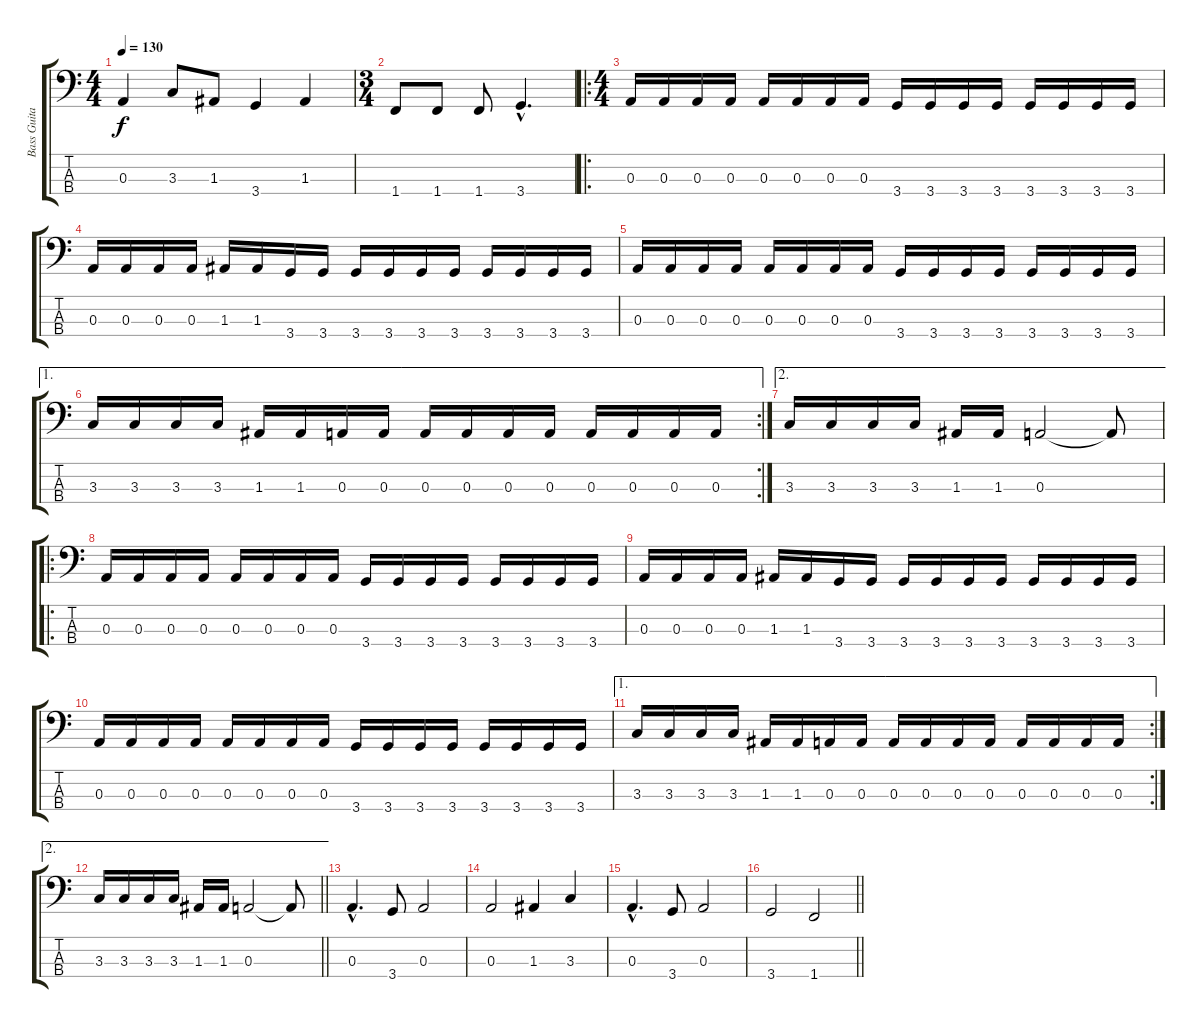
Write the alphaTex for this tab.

\track ("Bass Guitar" "Bass Guita") {instrument electricbasspick}
\staff {score tabs}
\tuning (G2 D2 A1 E1) {hide}
\ts (4 4)
\tempo 130
\clef f4
\ks c
0.3.4{dy f} 3.3.8 1.3.8 3.4.4 1.3.4 |
\ts (3 4)
1.4.8 1.4.8 1.4.8 3.4{hac}.4{d} |
\ro
\ts (4 4)
0.3.16 0.3.16 0.3.16 0.3.16 0.3.16 0.3.16 0.3.16 0.3.16 3.4.16 3.4.16 3.4.16 3.4.16 3.4.16 3.4.16 3.4.16 3.4.16 |
0.3.16 0.3.16 0.3.16 0.3.16 1.3.16 1.3.16 3.4.16 3.4.16 3.4.16 3.4.16 3.4.16 3.4.16 3.4.16 3.4.16 3.4.16 3.4.16 |
0.3.16 0.3.16 0.3.16 0.3.16 0.3.16 0.3.16 0.3.16 0.3.16 3.4.16 3.4.16 3.4.16 3.4.16 3.4.16 3.4.16 3.4.16 3.4.16 |
\ae 1
\rc 2
3.3.16 3.3.16 3.3.16 3.3.16 1.3.16 1.3.16 0.3.16 0.3.16 0.3.16 0.3.16 0.3.16 0.3.16 0.3.16 0.3.16 0.3.16 0.3.16 |
\ae 2
3.3.16 3.3.16 3.3.16 3.3.16 1.3.16 1.3.16 0.3.2 0.3{t}.8 |
\ro
0.3.16 0.3.16 0.3.16 0.3.16 0.3.16 0.3.16 0.3.16 0.3.16 3.4.16 3.4.16 3.4.16 3.4.16 3.4.16 3.4.16 3.4.16 3.4.16 |
0.3.16 0.3.16 0.3.16 0.3.16 1.3.16 1.3.16 3.4.16 3.4.16 3.4.16 3.4.16 3.4.16 3.4.16 3.4.16 3.4.16 3.4.16 3.4.16 |
0.3.16 0.3.16 0.3.16 0.3.16 0.3.16 0.3.16 0.3.16 0.3.16 3.4.16 3.4.16 3.4.16 3.4.16 3.4.16 3.4.16 3.4.16 3.4.16 |
\ae 1
\rc 2
3.3.16 3.3.16 3.3.16 3.3.16 1.3.16 1.3.16 0.3.16 0.3.16 0.3.16 0.3.16 0.3.16 0.3.16 0.3.16 0.3.16 0.3.16 0.3.16 |
\ae 2
\barLineRight lightlight
3.3.16 3.3.16 3.3.16 3.3.16 1.3.16 1.3.16 0.3.2 0.3{t}.8 |
0.3{hac}.4{d} 3.4.8 0.3.2 |
0.3.2 1.3.4 3.3.4 |
0.3{hac}.4{d} 3.4.8 0.3.2 |
\barLineRight lightlight
3.4.2 1.4.2
